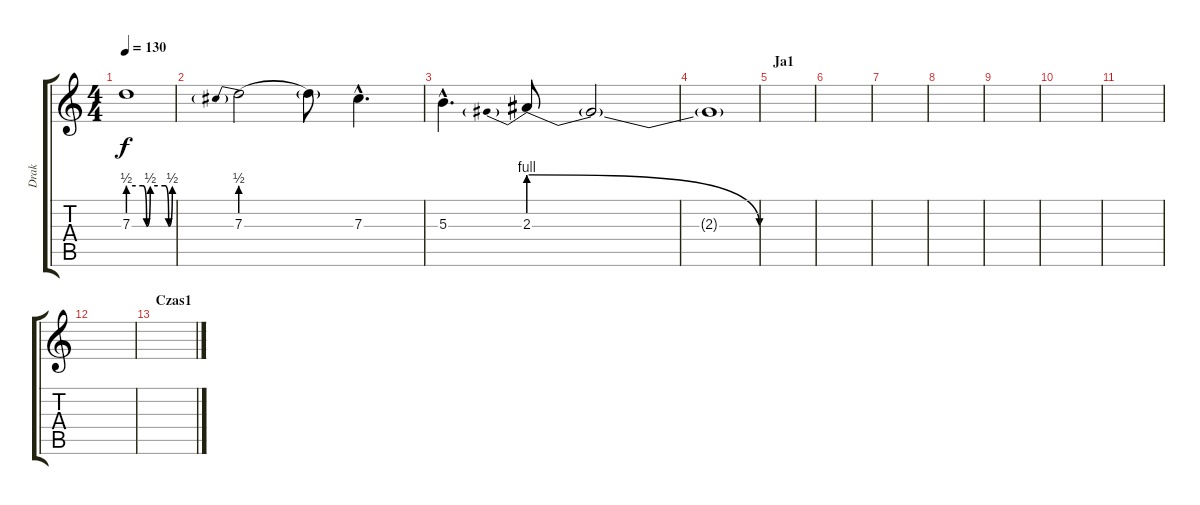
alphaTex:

\track ("Drak" "Drak") {instrument overdrivenguitar}
\staff {score tabs}
\tuning (Eb4 Bb3 Gb3 Db3 Ab2 Eb2) {hide}
\ts (4 4)
\tempo 130
\clef g2
\ks c
7.3{be (custom 0 2 20 2 25 0 30 2 50 2 55 0 60 2)}.1{dy f} |
7.3{be (prebend 0 2 60 2)}.2 7.3{t}.8 7.3{hac}.4{d} |
5.3{hac}.4{d} 2.3{be (prebendrelease 0 4 60 0)}.8 2.3{t}.2 |
2.3{t}.1 |
\section ("" "Ja1")
|
|
|
|
|
|
|
|
\section ("" "Czas1")
